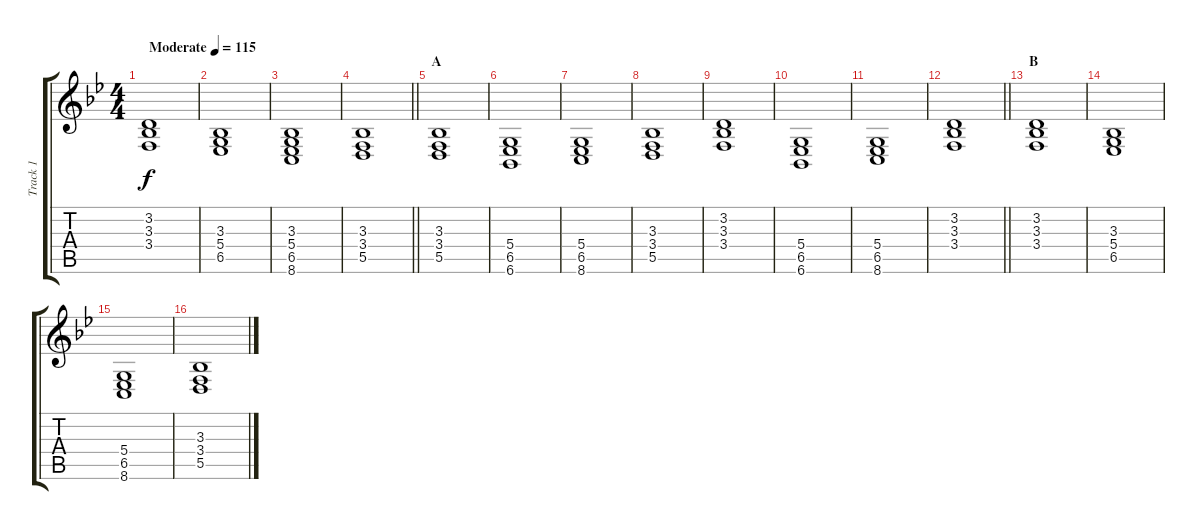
\track ("Track 1" "Track 1") {instrument electricgrandpiano}
\staff {score tabs}
\tuning (E4 B3 G3 D3 A2 E2) {hide}
\ts (4 4)
\tempo (115 "Moderate")
\clef g2
\ks bb
(3.2 3.3 3.4).1{dy f instrument electricgrandpiano} |
(3.3 5.4 6.5).1 |
(3.3 5.4 6.5 8.6).1 |
\barLineRight lightlight
(3.3 3.4 5.5).1 |
\section ("" "A")
(3.3 3.4 5.5).1 |
(5.4 6.5 6.6).1 |
(5.4 6.5 8.6).1 |
(3.3 3.4 5.5).1 |
(3.2 3.3 3.4).1 |
(5.4 6.5 6.6).1 |
(5.4 6.5 8.6).1 |
\barLineRight lightlight
(3.2 3.3 3.4).1 |
\section ("" "B")
(3.2 3.3 3.4).1 |
(3.3 5.4 6.5).1 |
(5.4 6.5 8.6).1 |
(3.3 3.4 5.5).1
